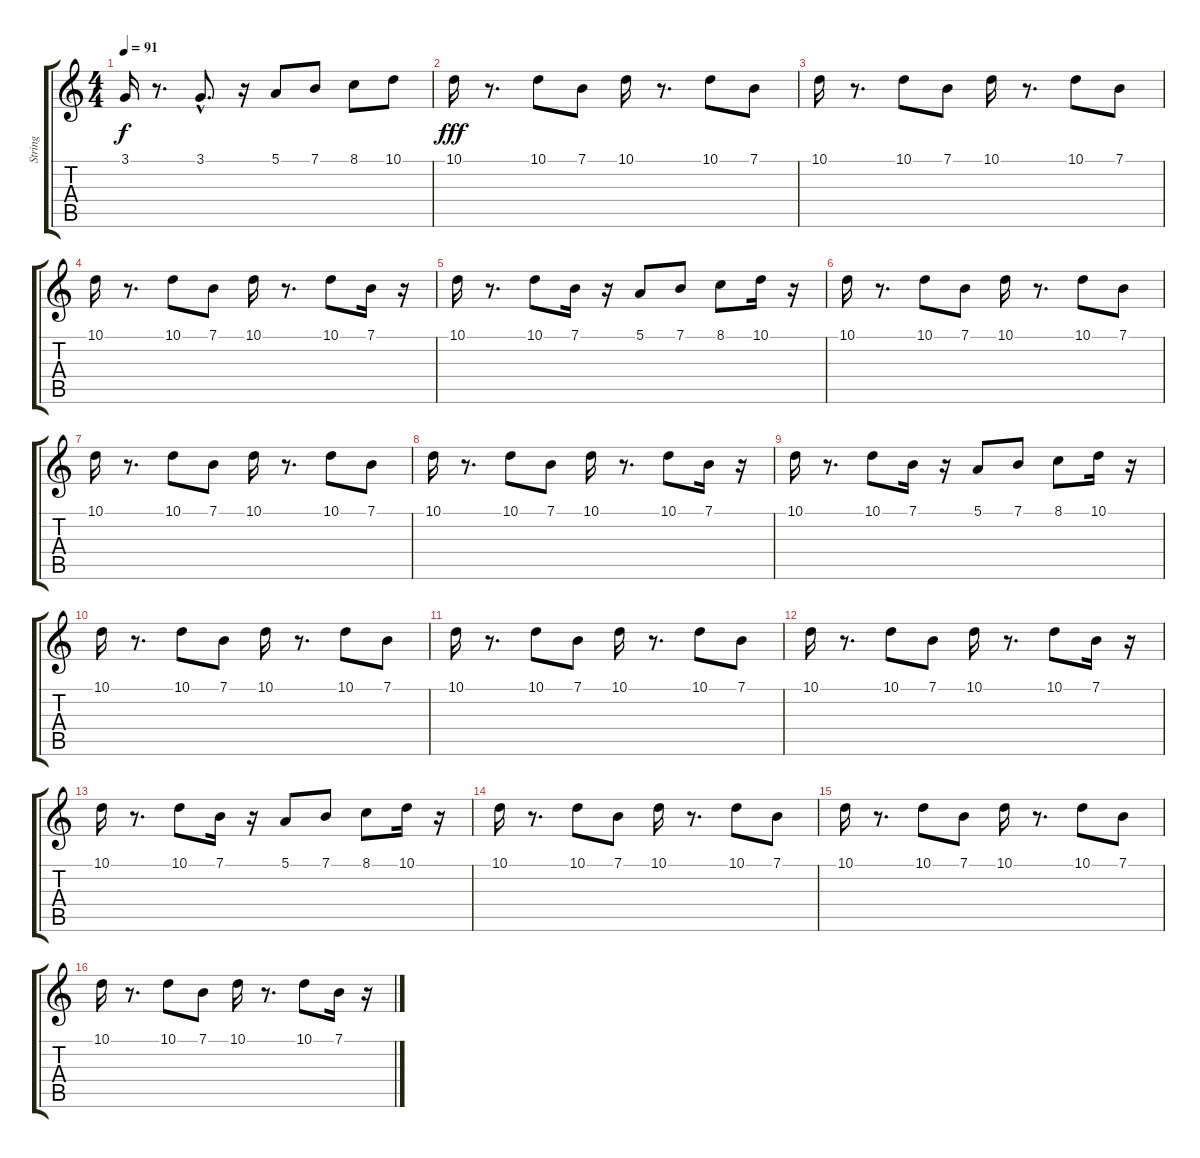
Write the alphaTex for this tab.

\track ("String" "String") {instrument reedorgan}
\staff {score tabs}
\tuning (E4 B3 G3 D3 A2 E2) {hide}
\ts (4 4)
\tempo 91
\clef g2
\ks c
3.1.16{dy f} r.8{d} 3.1{hac}.8{d} r.16 5.1.8 7.1.8 8.1.8 10.1.8 |
10.1.16{dy fff} r.8{d} 10.1.8 7.1.8 10.1.16 r.8{d} 10.1.8 7.1.8 |
10.1.16 r.8{d} 10.1.8 7.1.8 10.1.16 r.8{d} 10.1.8 7.1.8 |
10.1.16 r.8{d} 10.1.8 7.1.8 10.1.16 r.8{d} 10.1.8 7.1.16 r.16 |
10.1.16 r.8{d} 10.1.8 7.1.16 r.16 5.1.8 7.1.8 8.1.8 10.1.16 r.16 |
10.1.16 r.8{d} 10.1.8 7.1.8 10.1.16 r.8{d} 10.1.8 7.1.8 |
10.1.16 r.8{d} 10.1.8 7.1.8 10.1.16 r.8{d} 10.1.8 7.1.8 |
10.1.16 r.8{d} 10.1.8 7.1.8 10.1.16 r.8{d} 10.1.8 7.1.16 r.16 |
10.1.16 r.8{d} 10.1.8 7.1.16 r.16 5.1.8 7.1.8 8.1.8 10.1.16 r.16 |
10.1.16 r.8{d} 10.1.8 7.1.8 10.1.16 r.8{d} 10.1.8 7.1.8 |
10.1.16 r.8{d} 10.1.8 7.1.8 10.1.16 r.8{d} 10.1.8 7.1.8 |
10.1.16 r.8{d} 10.1.8 7.1.8 10.1.16 r.8{d} 10.1.8 7.1.16 r.16 |
10.1.16 r.8{d} 10.1.8 7.1.16 r.16 5.1.8 7.1.8 8.1.8 10.1.16 r.16 |
10.1.16 r.8{d} 10.1.8 7.1.8 10.1.16 r.8{d} 10.1.8 7.1.8 |
10.1.16 r.8{d} 10.1.8 7.1.8 10.1.16 r.8{d} 10.1.8 7.1.8 |
10.1.16 r.8{d} 10.1.8 7.1.8 10.1.16 r.8{d} 10.1.8 7.1.16 r.16
